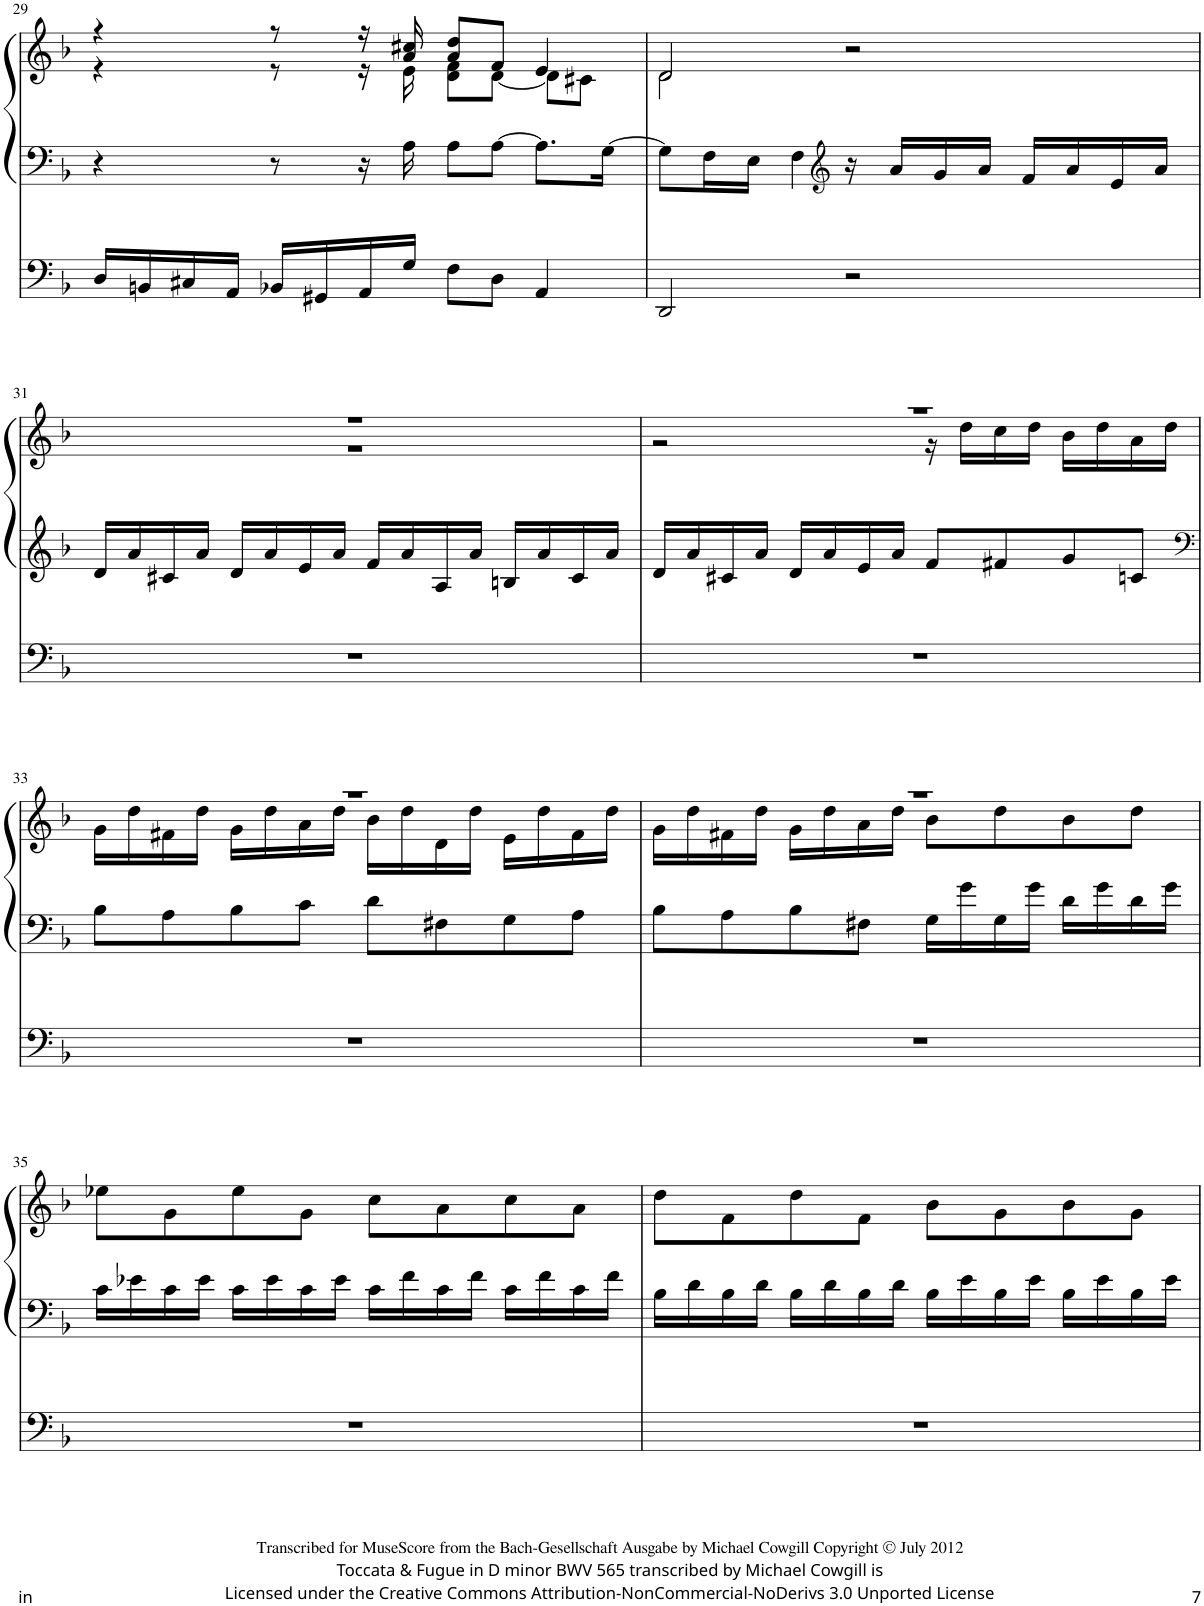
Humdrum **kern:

**kern	**kern	**kern
*part1	*part1	*part1
*staff3	*staff2	*staff1
*I"Man.	*	*
*I'Man.	*	*
!!LO:PB:g=z
*clefF4	*clefF4	*clefG2
*k[b-]	*k[b-]	*k[b-]
*M4/4	*M4/4	*M4/4
=29	=29	=29
*	*	*^
16D/LL	4r	4r	4r
16BBn/	.	.	.
16C#X/	.	.	.
16AA/JJ	.	.	.
16BB-X/LL	8r	8r	8r
16GG#X/	.	.	.
16AA/	16r	16r	16r
16G/JJ	16A\	16a/ 16cc#X/	16e\
8F\L	8A\L	8a/ 8dd/L	8d\ 8f\L
8D\J	[8A\J	8f/J	[8d\J
4AA/	8.A\L]	4e/	8d\L]
.	.	.	8c#X\J
.	[16G\Jk	.	.
=30	=30	=30	=30
2DD/	8G\L]	2d/	2d\
.	16F\L	.	.
.	16E\JJ	.	.
.	4F\	.	.
*	*clefG2	*	*
2r	16r	2r	2ryy
.	16a/LL	.	.
.	16g/	.	.
.	16a/JJ	.	.
.	16f/LL	.	.
.	16a/	.	.
.	16e/	.	.
.	16a/JJ	.	.
!!LO:LB:g=z	!!
=31	=31	=31	=31
1r	16d/LL	1r	1r
.	16a/	.	.
.	16c#X/	.	.
.	16a/JJ	.	.
.	16d/LL	.	.
.	16a/	.	.
.	16e/	.	.
.	16a/JJ	.	.
.	16f/LL	.	.
.	16a/	.	.
.	16A/	.	.
.	16a/JJ	.	.
.	16Bn/LL	.	.
.	16a/	.	.
.	16c#/	.	.
.	16a/JJ	.	.
=32	=32	=32	=32
1r	16d/LL	1r	2r
.	16a/	.	.
.	16c#X/	.	.
.	16a/JJ	.	.
.	16d/LL	.	.
.	16a/	.	.
.	16e/	.	.
.	16a/JJ	.	.
.	8f/L	.	16r
.	.	.	16dd\LL
.	8f#X/	.	16cc\
.	.	.	16dd\JJ
.	8g/	.	16b-\LL
.	.	.	16dd\
.	8cn/J	.	16a\
.	.	.	16dd\JJ
!!LO:LB:g=z	!!
=33	=33	=33	=33
*	*clefF4	*	*
1r	8B-\L	1r	16g\LL
.	.	.	16dd\
.	8A\	.	16f#X\
.	.	.	16dd\JJ
.	8B-\	.	16g\LL
.	.	.	16dd\
.	8c\J	.	16a\
.	.	.	16dd\JJ
.	8d\L	.	16b-\LL
.	.	.	16dd\
.	8F#X\	.	16d\
.	.	.	16dd\JJ
.	8G\	.	16e\LL
.	.	.	16dd\
.	8A\J	.	16f#\
.	.	.	16dd\JJ
=34	=34	=34	=34
1r	8B-\L	1r	16g\LL
.	.	.	16dd\
.	8A\	.	16f#X\
.	.	.	16dd\JJ
.	8B-\	.	16g\LL
.	.	.	16dd\
.	8F#X\J	.	16a\
.	.	.	16dd\JJ
.	16G\LL	.	8b-\L
.	16g\	.	.
.	16G\	.	8dd\
.	16g\JJ	.	.
.	16d\LL	.	8b-\
.	16g\	.	.
.	16d\	.	8dd\J
.	16g\JJ	.	.
*	*	*v	*v
!!LO:LB:g=z
=35	=35	=35
1r	16c\LL	8ee-X\L
.	16e-X\	.
.	16c\	8g\
.	16e-\JJ	.
.	16c\LL	8ee-\
.	16e-\	.
.	16c\	8g\J
.	16e-\JJ	.
.	16c\LL	8cc\L
.	16f\	.
.	16c\	8a\
.	16f\JJ	.
.	16c\LL	8cc\
.	16f\	.
.	16c\	8a\J
.	16f\JJ	.
=36	=36	=36
1r	16B-\LL	8dd\L
.	16d\	.
.	16B-\	8f\
.	16d\JJ	.
.	16B-\LL	8dd\
.	16d\	.
.	16B-\	8f\J
.	16d\JJ	.
.	16B-\LL	8b-\L
.	16e\	.
.	16B-\	8g\
.	16e\JJ	.
.	16B-\LL	8b-\
.	16e\	.
.	16B-\	8g\J
.	16e\JJ	.
=	=	=
*-	*-	*-
